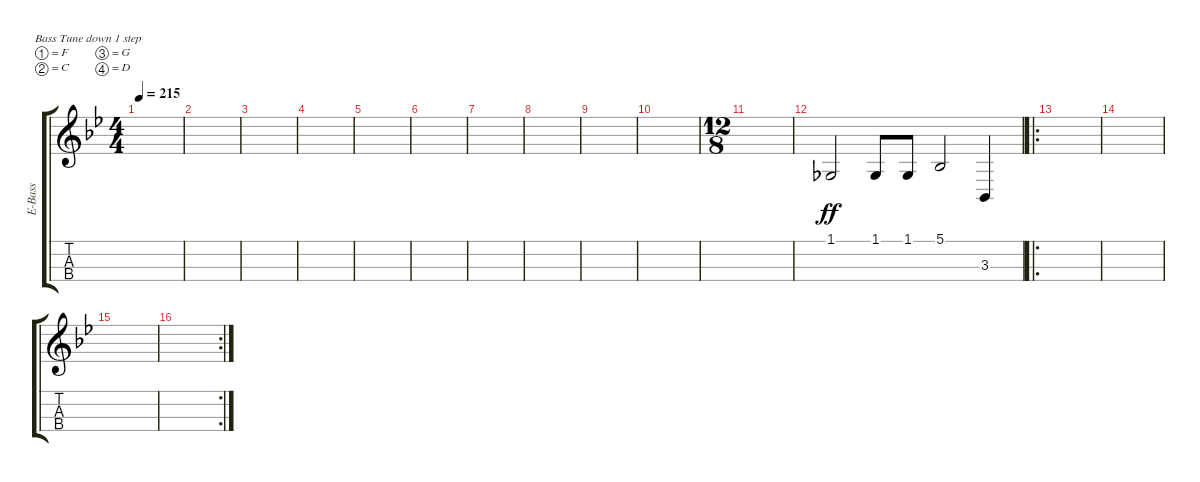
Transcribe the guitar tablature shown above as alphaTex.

\defaultSystemsLayout 4
\bracketExtendMode groupsimilarinstruments
\otherSystemsTrackNameOrientation horizontal
\track ("Electric Bass" "E-Bass") {instrument electricbassfinger}
\staff {score tabs}
\tuning (F2 C2 G1 D1)
\ts (4 4)
\tempo 215
\clef g2
\ks bb
|
|
|
|
|
|
|
|
|
|
\ts (12 8)
|
1.1{acc b}.2{dy ff} 1.1{acc b}.8 1.1{acc b}.8 5.1{acc forcenatural}.2 3.3{acc forcenatural}.4 |
\ro
|
|
|
\rc 2
